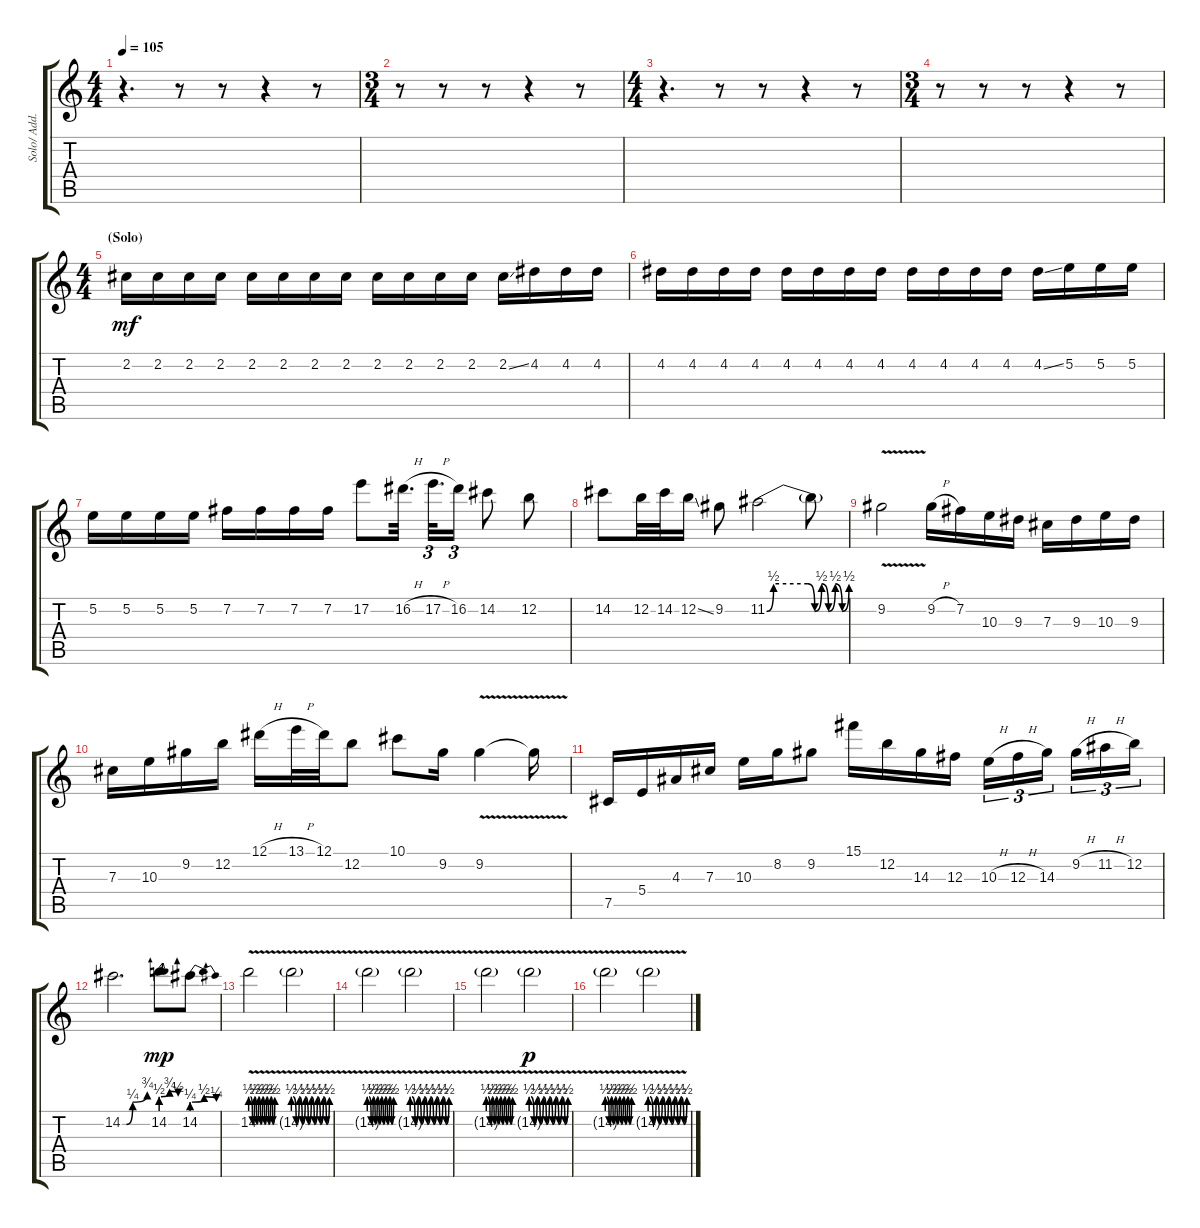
\track ("Solo/ Add. Guitar" "Solo/ Add.") {instrument overdrivenguitar}
\staff {score tabs}
\tuning (Eb4 B3 Gb3 B2 Gb2 B1) {hide}
\ts (4 4)
\tempo 105
\clef g2
\ks c
r.4{d dy mf} r.8 r.8 r.4 r.8 |
\ts (3 4)
r.8 r.8 r.8 r.4 r.8 |
\ts (4 4)
r.4{d} r.8 r.8 r.4 r.8 |
\ts (3 4)
r.8 r.8 r.8 r.4 r.8 |
\ts (4 4)
\section ("" "(Solo)")
2.2.16 2.2.16 2.2.16 2.2.16 2.2.16 2.2.16 2.2.16 2.2.16 2.2.16 2.2.16 2.2.16 2.2.16 2.2{ss}.16 4.2.16 4.2.16 4.2.16 |
4.2.16 4.2.16 4.2.16 4.2.16 4.2.16 4.2.16 4.2.16 4.2.16 4.2.16 4.2.16 4.2.16 4.2.16 4.2{ss}.16 5.2.16 5.2.16 5.2.16 |
5.2.16 5.2.16 5.2.16 5.2.16 7.2.16 7.2.16 7.2.16 7.2.16 17.2.8 16.2{h}.32{d} 17.2{h}.32{d tu (3 2)} 16.2.16{tu (3 2)} 14.2.8 12.2.8 |
14.2.8 12.2.32 14.2.32 12.2{ss}.16 9.2.8 11.2{be (custom 0 0 5 2 30 2 35 0 40 2 45 0 50 2 55 0 60 2)}.2 11.2{t}.8 |
9.2{v}.2 9.2{h}.16 7.2.16 10.3.16 9.3.16 7.3.16 9.3.16 10.3.16 9.3.16 |
7.3.16 10.3.16 9.2.16 12.2.16 12.1{h}.16 13.1{h}.32 12.1.32 12.2.8 10.1.8 9.2.16 9.2{v}.4 9.2{t}.16 |
7.5.16 5.4.16 4.3.16 7.3.16 10.3.16 8.2.16 9.2.8 15.1.16 12.2.16 14.3.16 12.3.16 10.3{h}.16{tu (3 2)} 12.3{h}.16{tu (3 2)} 14.3.16{tu (3 2)} 9.2{h}.16{tu (3 2)} 11.2{h}.16{tu (3 2)} 12.2.16{tu (3 2)} |
14.2{be (custom 0 0 10 0 25 1 60 3)}.2{d} 14.2{be (bendrelease 0 2 5 3 5 3 60 2)}.8{dy mp} 14.2{be (bendrelease 0 1 5 2 30 2 60 1)}.8 |
14.2{be (custom 0 2 5 0 10 2 15 0 20 2 25 0 30 2 35 0 40 2 45 0 50 2 55 0 60 2) v}.2 14.2{be (custom 0 2 5 0 10 2 15 0 20 2 25 0 30 2 35 0 40 2 45 0 50 2 55 0 60 2) v g}.2 |
14.2{be (custom 0 2 5 0 10 2 15 0 20 2 25 0 30 2 35 0 40 2 45 0 50 2 55 0 60 2) v g}.2 14.2{be (custom 0 2 5 0 10 2 15 0 20 2 25 0 30 2 35 0 40 2 45 0 50 2 55 0 60 2) v g}.2 |
14.2{be (custom 0 2 5 0 10 2 15 0 20 2 25 0 30 2 35 0 40 2 45 0 50 2 55 0 60 2) v g}.2 14.2{be (custom 0 2 5 0 10 2 15 0 20 2 25 0 30 2 35 0 40 2 45 0 50 2 55 0 60 2) v g}.2{dy p} |
14.2{be (custom 0 2 5 0 10 2 15 0 20 2 25 0 30 2 35 0 40 2 45 0 50 2 55 0 60 2) v g}.2 14.2{be (custom 0 2 5 0 10 2 15 0 20 2 25 0 30 2 35 0 40 2 45 0 50 2 55 0 60 2) v g}.2
